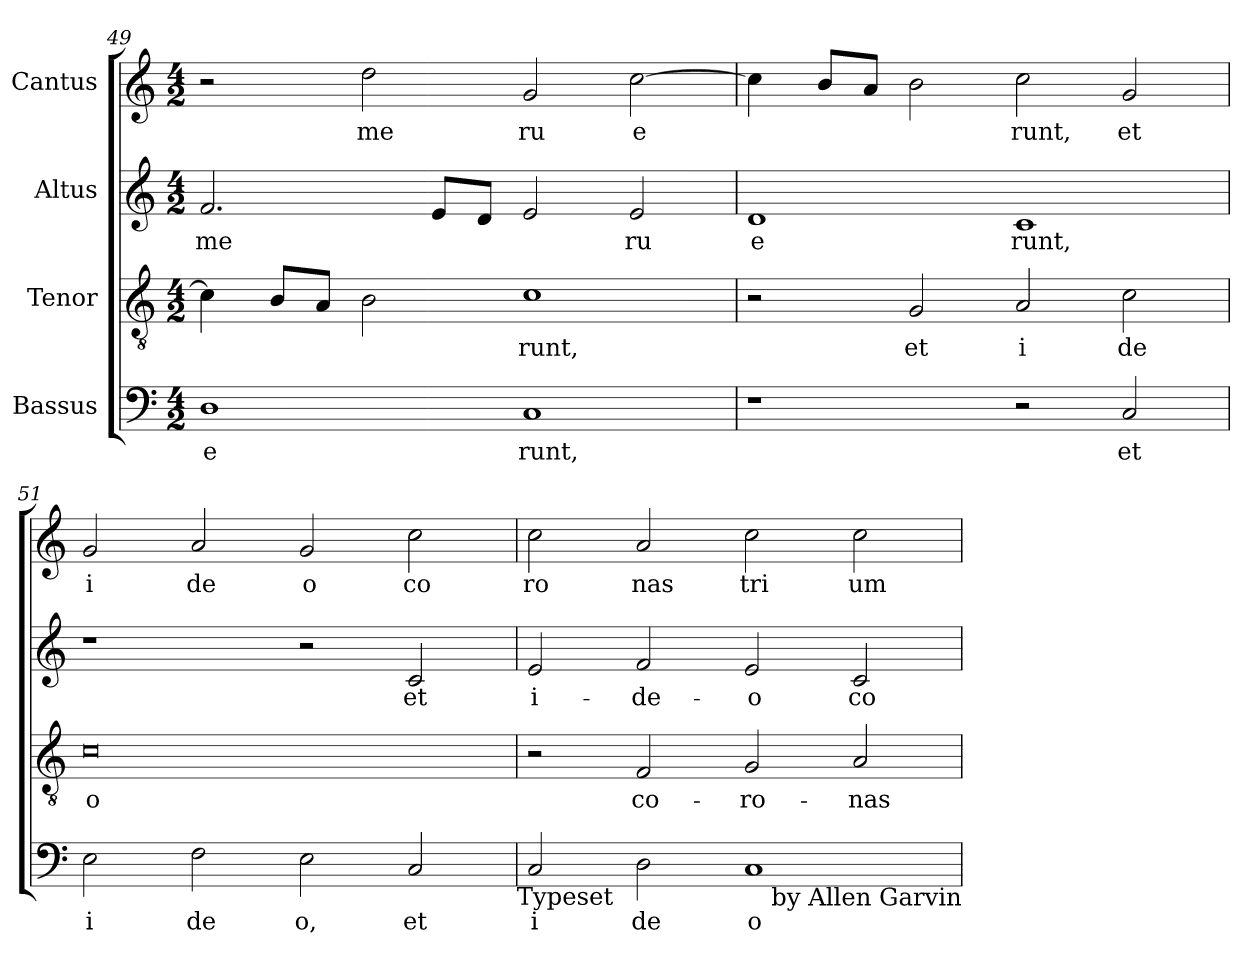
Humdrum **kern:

**kern	**text	**kern	**text	**kern	**text	**kern	**text
*part4	*part4	*part3	*part3	*part2	*part2	*part1	*part1
*staff4	*staff4	*staff3	*staff3	*staff2	*staff2	*staff1	*staff1
*I"Bassus	*	*I"Tenor	*	*I"Altus	*	*I"Cantus	*
*clefF4	*	*clefGv2	*	*clefG2	*	*clefG2	*
*M4/2	*	*M4/2	*	*M4/2	*	*M4/2	*
=49	=49	=49	=49	=49	=49	=49	=49
!	!LO:LY:b:cj	!	!	!	!LO:LY:b	!	!
1D	e	4c\]	.	2.f/	me	2r	.
.	.	8B/L	.	.	.	.	.
.	.	8A/J	.	.	.	.	.
!	!	!	!	!	!	!	!LO:LY:b:cj
.	.	2B\	.	.	.	2dd\	me
.	.	.	.	8e/L	.	.	.
.	.	.	.	8d/J	.	.	.
!	!LO:LY:b:cj	!	!LO:LY:b:cj	!	!	!	!LO:LY:b:cj
1C	runt,	1c	runt,	2e/	.	2g/	ru
!	!	!	!	!	!LO:LY:b:cj	!	!LO:LY:b:cj
.	.	.	.	2e/	ru	[>2cc\	e
=50	=50	=50	=50	=50	=50	=50	=50
!	!	!	!	!	!LO:LY:b:cj	!	!
1r	.	2r	.	1d	e	4cc\]	.
.	.	.	.	.	.	8b/L	.
.	.	.	.	.	.	8a/J	.
!	!	!	!LO:LY:b:cj	!	!	!	!
.	.	2G/	et	.	.	2b\	.
!	!	!	!LO:LY:b:cj	!	!LO:LY:b:cj	!	!LO:LY:b:cj
2r	.	2A/	i	1c	runt,	2cc\	runt,
!	!LO:LY:b:cj	!	!LO:LY:b:cj	!	!	!	!LO:LY:b:cj
2C/	et	2c\	de	.	.	2g/	et
!!LO:LB:g=z
=51	=51	=51	=51	=51	=51	=51	=51
!	!LO:LY:b:cj	!	!LO:LY:b:cj	!	!	!	!LO:LY:b:cj
2E\	i	0c	o	1r	.	2g/	i
!	!LO:LY:b:cj	!	!	!	!	!	!LO:LY:b:cj
2F\	de	.	.	.	.	2a/	de
!	!LO:LY:b:cj	!	!	!	!	!	!LO:LY:b:cj
2E\	o,	.	.	2r	.	2g/	o
!	!LO:LY:b:cj	!	!	!	!LO:LY:b:cj	!	!LO:LY:b:cj
2C/	et	.	.	2c/	et	2cc\	co
!LO:TX:b:t=Typeset	!	!	!	!	!	!	!
=52	=52	=52	=52	=52	=52	=52	=52
!	!LO:LY:b:cj	!	!	!	!LO:LY:b:cj	!	!LO:LY:b:cj
2C/	i	2r	.	2e/	i-	2cc\	ro
!	!LO:LY:b:cj	!	!LO:LY:b:cj	!	!LO:LY:b:cj	!	!LO:LY:b:cj
2D\	de	2F/	co-	2f/	-de-	2a/	nas
!	!LO:LY:b:cj	!	!LO:LY:b:cj	!	!LO:LY:b:cj	!	!LO:LY:b:cj
1C	o	2G/	-ro-	2e/	-o	2cc\	tri
!	!	!	!LO:LY:b:cj	!	!LO:LY:b:cj	!	!LO:LY:b:cj
.	.	2A/	-nas	2c/	co-	2cc\	um
!LO:TX:b:t=by Allen Garvin	!	!	!	!	!	!	!
=	=	=	=	=	=	=	=
*-	*-	*-	*-	*-	*-	*-	*-
